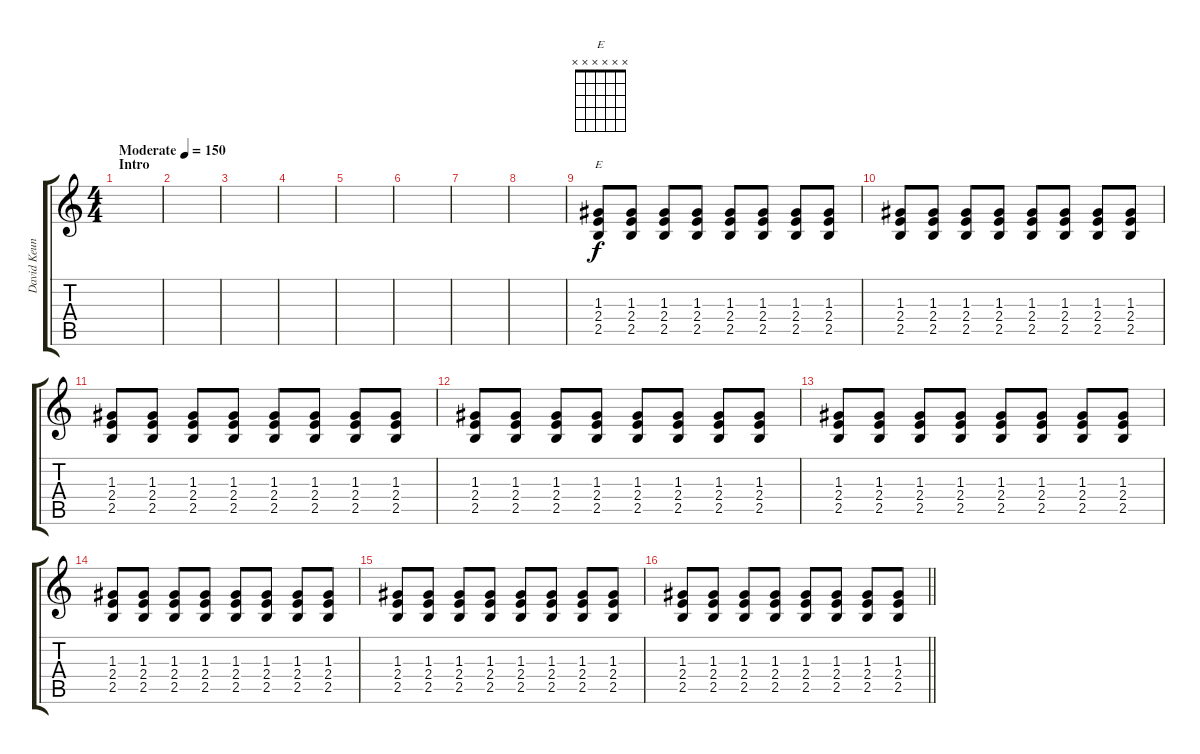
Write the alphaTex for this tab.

\track ("David Keuning (Guitar)" "David Keun") {instrument distortionguitar}
\staff {score tabs}
\tuning (E4 B3 G3 D3 A2 E2) {hide}
\chord ("E" x x x x x x)
\ts (4 4)
\section ("" "Intro")
\tempo (150 "Moderate")
\clef g2
\ks c
|
|
|
|
|
|
|
|
(1.3 2.4 2.5).8{ch "E"} (1.3 2.4 2.5).8 (1.3 2.4 2.5).8 (1.3 2.4 2.5).8 (1.3 2.4 2.5).8 (1.3 2.4 2.5).8 (1.3 2.4 2.5).8 (1.3 2.4 2.5).8 |
(1.3 2.4 2.5).8 (1.3 2.4 2.5).8 (1.3 2.4 2.5).8 (1.3 2.4 2.5).8 (1.3 2.4 2.5).8 (1.3 2.4 2.5).8 (1.3 2.4 2.5).8 (1.3 2.4 2.5).8 |
(1.3 2.4 2.5).8 (1.3 2.4 2.5).8 (1.3 2.4 2.5).8 (1.3 2.4 2.5).8 (1.3 2.4 2.5).8 (1.3 2.4 2.5).8 (1.3 2.4 2.5).8 (1.3 2.4 2.5).8 |
(1.3 2.4 2.5).8 (1.3 2.4 2.5).8 (1.3 2.4 2.5).8 (1.3 2.4 2.5).8 (1.3 2.4 2.5).8 (1.3 2.4 2.5).8 (1.3 2.4 2.5).8 (1.3 2.4 2.5).8 |
(1.3 2.4 2.5).8 (1.3 2.4 2.5).8 (1.3 2.4 2.5).8 (1.3 2.4 2.5).8 (1.3 2.4 2.5).8 (1.3 2.4 2.5).8 (1.3 2.4 2.5).8 (1.3 2.4 2.5).8 |
(1.3 2.4 2.5).8 (1.3 2.4 2.5).8 (1.3 2.4 2.5).8 (1.3 2.4 2.5).8 (1.3 2.4 2.5).8 (1.3 2.4 2.5).8 (1.3 2.4 2.5).8 (1.3 2.4 2.5).8 |
(1.3 2.4 2.5).8 (1.3 2.4 2.5).8 (1.3 2.4 2.5).8 (1.3 2.4 2.5).8 (1.3 2.4 2.5).8 (1.3 2.4 2.5).8 (1.3 2.4 2.5).8 (1.3 2.4 2.5).8 |
\barLineRight lightlight
(1.3 2.4 2.5).8 (1.3 2.4 2.5).8 (1.3 2.4 2.5).8 (1.3 2.4 2.5).8 (1.3 2.4 2.5).8 (1.3 2.4 2.5).8 (1.3 2.4 2.5).8 (1.3 2.4 2.5).8
